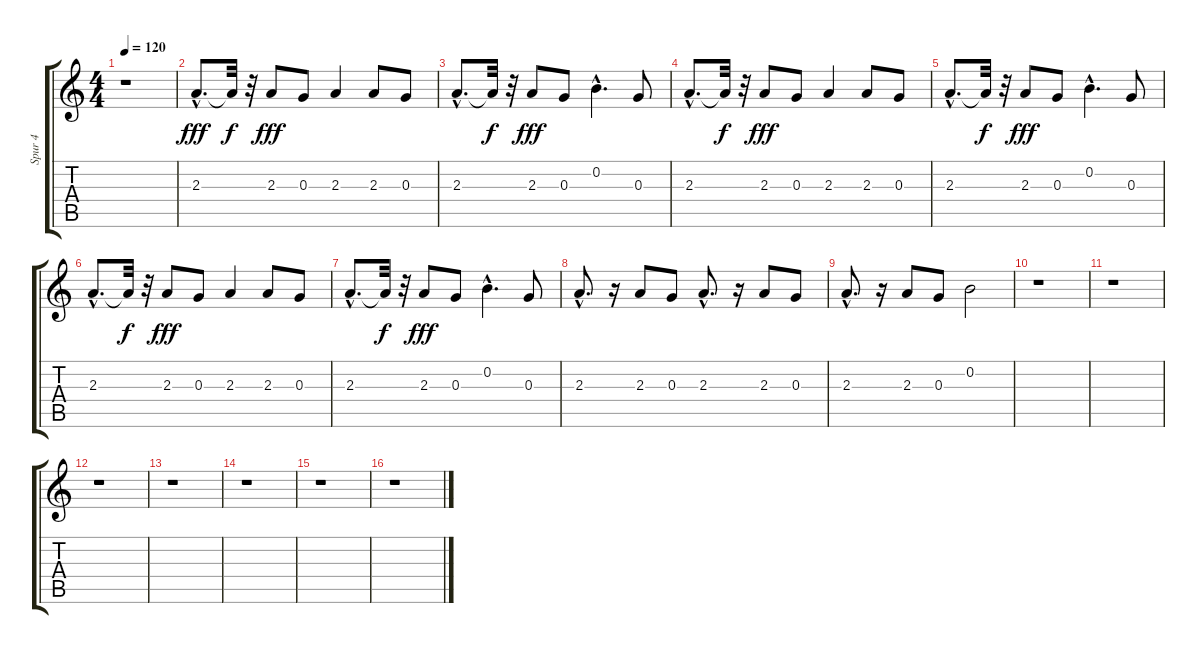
\track ("Spur 4" "Spur 4") {instrument overdrivenguitar}
\staff {score tabs}
\tuning (E4 B3 G3 D3 A2 E2) {hide}
\ts (4 4)
\tempo 120
\clef g2
\ks c
r.1{dy fff instrument overdrivenguitar} |
2.3{hac}.8{d} 2.3{t}.32{dy f} r.32 2.3.8{dy fff} 0.3.8 2.3.4 2.3.8 0.3.8 |
2.3{hac}.8{d} 2.3{t}.32{dy f} r.32 2.3.8{dy fff} 0.3.8 0.2{hac}.4{d} 0.3.8 |
2.3{hac}.8{d} 2.3{t}.32{dy f} r.32 2.3.8{dy fff} 0.3.8 2.3.4 2.3.8 0.3.8 |
2.3{hac}.8{d} 2.3{t}.32{dy f} r.32 2.3.8{dy fff} 0.3.8 0.2{hac}.4{d} 0.3.8 |
2.3{hac}.8{d} 2.3{t}.32{dy f} r.32 2.3.8{dy fff} 0.3.8 2.3.4 2.3.8 0.3.8 |
2.3{hac}.8{d} 2.3{t}.32{dy f} r.32 2.3.8{dy fff} 0.3.8 0.2{hac}.4{d} 0.3.8 |
2.3{hac}.8{d} r.16 2.3.8 0.3.8 2.3{hac}.8{d} r.16 2.3.8 0.3.8 |
2.3{hac}.8{d} r.16 2.3.8 0.3.8 0.2.2 |
r.1 |
r.1 |
r.1 |
r.1 |
r.1 |
r.1 |
r.1
